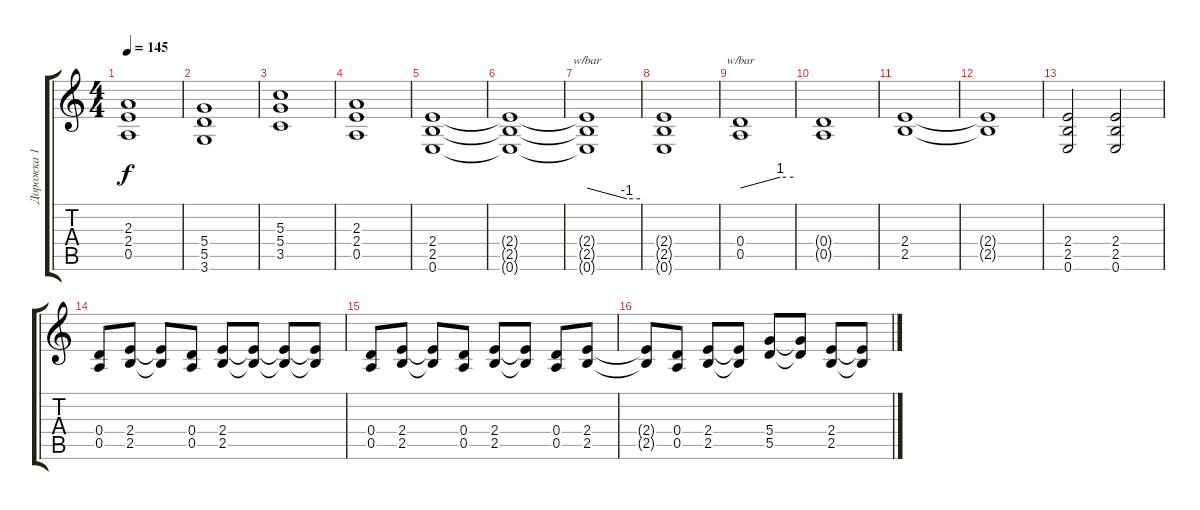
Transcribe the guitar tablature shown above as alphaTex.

\track ("Дорожка 1" "Дорожка 1") {instrument distortionguitar}
\staff {score tabs}
\tuning (E4 B3 G3 D3 A2 E2) {hide}
\ts (4 4)
\tempo 145
\clef g2
\ks c
(2.3 2.4 0.5).1{dy f} |
(5.4 5.5 3.6).1 |
(5.3 5.4 3.5).1 |
(2.3 2.4 0.5).1 |
(2.4 2.5 0.6).1 |
(2.4{t} 2.5{t} 0.6{t}).1 |
(2.4{t} 2.5{t} 0.6{t}).1{tbe (custom default 0 0 45 -4 60 -4)} |
(2.4{t} 2.5{t} 0.6{t}).1 |
(0.4 0.5).1{tbe (custom default 0 0 45 4 60 4)} |
(0.4{t} 0.5{t}).1 |
(2.4 2.5).1 |
(2.4{t} 2.5{t}).1 |
(2.4 2.5 0.6).2{volume 16 balance 8} (2.4 2.5 0.6).2 |
(0.4 0.5).8 (2.4 2.5).8 (2.4{t} 2.5{t}).8 (0.4 0.5).8 (2.4 2.5).8 (2.4{t} 2.5{t}).8 (2.4{t} 2.5{t}).8 (2.4{t} 2.5{t}).8 |
(0.4 0.5).8 (2.4 2.5).8 (2.4{t} 2.5{t}).8 (0.4 0.5).8 (2.4 2.5).8 (2.4{t} 2.5{t}).8 (0.4 0.5).8 (2.4 2.5).8 |
(2.4{t} 2.5{t}).8 (0.4 0.5).8 (2.4 2.5).8 (2.4{t} 2.5{t}).8 (5.4 5.5).8 (5.4{t} 5.5{t}).8 (2.4 2.5).8 (2.4{t} 2.5{t}).8
